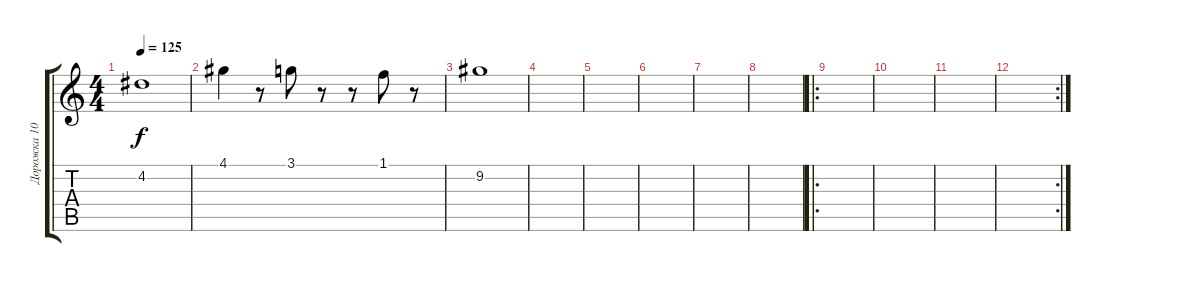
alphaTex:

\track ("Дорожка 10" "Дорожка 10") {instrument distortionguitar}
\staff {score tabs}
\tuning (E4 B3 G3 D3 A2 E2) {hide}
\ts (4 4)
\tempo 125
\clef g2
\ks c
4.2.1{dy f} |
4.1.4 r.8 3.1.8 r.8 r.8 1.1.8 r.8 |
9.2.1 |
|
|
|
|
|
\ro
|
|
|
\rc 2
